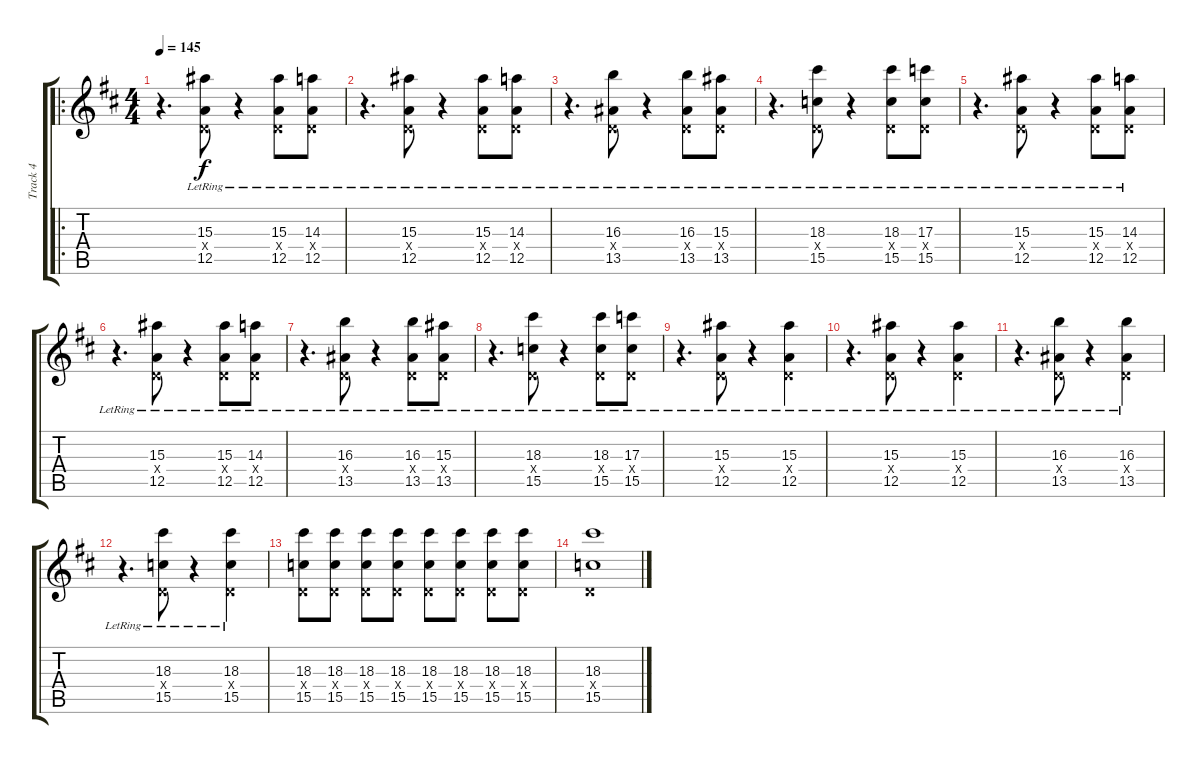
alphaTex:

\track ("Track 4" "Track 4") {instrument distortionguitar}
\staff {score tabs}
\tuning (E4 B3 G3 D3 A2 D2) {hide}
\ro
\ts (4 4)
\tempo 145
\clef g2
\ks d
r.4{d dy f} (15.3 0.4{x} 12.5{lr}).8 r.4 (15.3{lr} 0.4{x} 12.5{lr}).8 (14.3{lr} 0.4{x} 12.5{lr}).8 |
r.4{d} (15.3 0.4{x} 12.5{lr}).8 r.4 (15.3{lr} 0.4{x} 12.5{lr}).8 (14.3{lr} 0.4{x} 12.5{lr}).8 |
r.4{d} (16.3{lr} 0.4{x} 13.5{lr}).8 r.4 (16.3{lr} 0.4{x} 13.5{lr}).8 (15.3{lr} 0.4{x} 13.5{lr}).8 |
r.4{d} (18.3{lr} 0.4{x} 15.5{lr}).8 r.4 (18.3{lr} 0.4{x} 15.5{lr}).8 (17.3{lr} 0.4{x} 15.5{lr}).8 |
r.4{d} (15.3 0.4{x} 12.5{lr}).8 r.4 (15.3{lr} 0.4{x} 12.5{lr}).8 (14.3{lr} 0.4{x} 12.5{lr}).8 |
r.4{d} (15.3 0.4{x} 12.5{lr}).8 r.4 (15.3{lr} 0.4{x} 12.5{lr}).8 (14.3{lr} 0.4{x} 12.5{lr}).8 |
r.4{d} (16.3{lr} 0.4{x} 13.5{lr}).8 r.4 (16.3{lr} 0.4{x} 13.5{lr}).8 (15.3{lr} 0.4{x} 13.5{lr}).8 |
r.4{d} (18.3{lr} 0.4{x} 15.5{lr}).8 r.4 (18.3{lr} 0.4{x} 15.5{lr}).8 (17.3{lr} 0.4{x} 15.5{lr}).8 |
r.4{d} (15.3 0.4{x} 12.5{lr}).8 r.4 (15.3{lr} 0.4{x} 12.5{lr}).4 |
r.4{d} (15.3 0.4{x} 12.5{lr}).8 r.4 (15.3{lr} 0.4{x} 12.5{lr}).4 |
r.4{d} (16.3{lr} 0.4{x} 13.5{lr}).8 r.4 (16.3{lr} 0.4{x} 13.5{lr}).4 |
r.4{d} (18.3{lr} 0.4{x} 15.5{lr}).8 r.4 (18.3{lr} 0.4{x} 15.5{lr}).4 |
(18.3 0.4{x} 15.5).8 (18.3 0.4{x} 15.5).8 (18.3 0.4{x} 15.5).8 (18.3 0.4{x} 15.5).8 (18.3 0.4{x} 15.5).8 (18.3 0.4{x} 15.5).8 (18.3 0.4{x} 15.5).8 (18.3 0.4{x} 15.5).8 |
(18.3 0.4{x} 15.5).1
